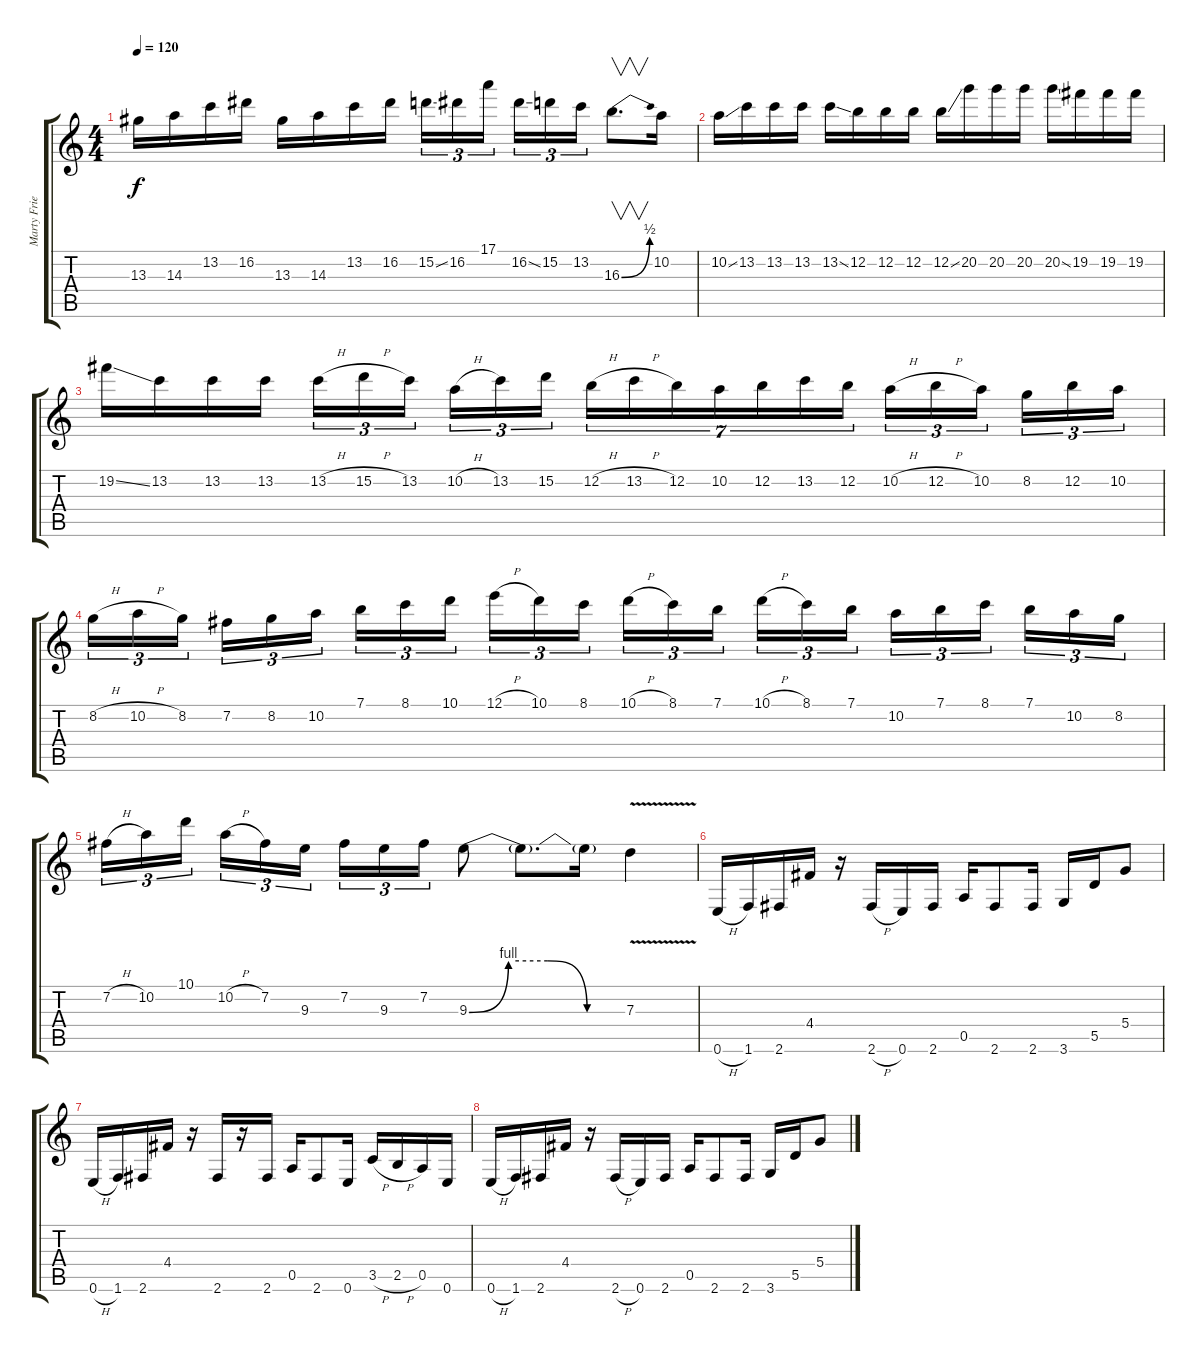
\track ("Marty Friedman" "Marty Frie") {instrument distortionguitar}
\staff {score tabs}
\tuning (E4 B3 G3 D3 A2 E2) {hide}
\ts (4 4)
\tempo 120
\clef g2
\ks c
13.3.16{dy f} 14.3.16 13.2.16 16.2.16 13.3.16 14.3.16 13.2.16 16.2.16 15.2{ss}.16{tu (3 2)} 16.2.16{tu (3 2)} 17.1.16{tu (3 2)} 16.2{ss}.16{tu (3 2)} 15.2.16{tu (3 2)} 13.2.16{tu (3 2)} 16.3{be (bend 0 0 60 2)}.8{v d} 10.2.16 |
10.2{ss}.16 13.2.16 13.2.16 13.2.16 13.2{ss}.16 12.2.16 12.2.16 12.2.16 12.2{ss}.16 20.2.16 20.2.16 20.2.16 20.2{ss}.16 19.2.16 19.2.16 19.2.16 |
19.2{ss}.16 13.2.16 13.2.16 13.2.16 13.2{h}.16{tu (3 2)} 15.2{h}.16{tu (3 2)} 13.2.16{tu (3 2)} 10.2{h}.16{tu (3 2)} 13.2.16{tu (3 2)} 15.2.16{tu (3 2)} 12.2{h}.16{tu (7 4)} 13.2{h}.16{tu (7 4)} 12.2.16{tu (7 4)} 10.2.16{tu (7 4)} 12.2.16{tu (7 4)} 13.2.16{tu (7 4)} 12.2.16{tu (7 4)} 10.2{h}.16{tu (3 2)} 12.2{h}.16{tu (3 2)} 10.2.16{tu (3 2)} 8.2.16{tu (3 2)} 12.2.16{tu (3 2)} 10.2.16{tu (3 2)} |
8.2{h}.16{tu (3 2)} 10.2{h}.16{tu (3 2)} 8.2.16{tu (3 2)} 7.2.16{tu (3 2)} 8.2.16{tu (3 2)} 10.2.16{tu (3 2)} 7.1.16{tu (3 2)} 8.1.16{tu (3 2)} 10.1.16{tu (3 2)} 12.1{h}.16{tu (3 2)} 10.1.16{tu (3 2)} 8.1.16{tu (3 2)} 10.1{h}.16{tu (3 2)} 8.1.16{tu (3 2)} 7.1.16{tu (3 2)} 10.1{h}.16{tu (3 2)} 8.1.16{tu (3 2)} 7.1.16{tu (3 2)} 10.2.16{tu (3 2)} 7.1.16{tu (3 2)} 8.1.16{tu (3 2)} 7.1.16{tu (3 2)} 10.2.16{tu (3 2)} 8.2.16{tu (3 2)} |
7.2{h}.16{tu (3 2)} 10.2.16{tu (3 2)} 10.1.16{tu (3 2)} 10.2{h}.16{tu (3 2)} 7.2.16{tu (3 2)} 9.3.16{tu (3 2)} 7.2.16{tu (3 2)} 9.3.16{tu (3 2)} 7.2.16{tu (3 2)} 9.3{be (custom 0 0 15 4 30 4 45 0 60 0)}.8 9.3{t}.8{d} 9.3{t}.16 7.3{v}.4 |
0.6{h}.16 1.6.16 2.6.16 4.4.16 r.16 2.6{h}.16 0.6.16 2.6.16 0.5.16 2.6.8 2.6.16 3.6.16 5.5.16 5.4.8 |
0.6{h}.16 1.6.16 2.6.16 4.4.16 r.16 2.6.16 r.16 2.6.16 0.5.16 2.6.8 0.6.16 3.5{h}.16 2.5{h}.16 0.5.16 0.6.16 |
0.6{h}.16 1.6.16 2.6.16 4.4.16 r.16 2.6{h}.16 0.6.16 2.6.16 0.5.16 2.6.8 2.6.16 3.6.16 5.5.16 5.4.8
